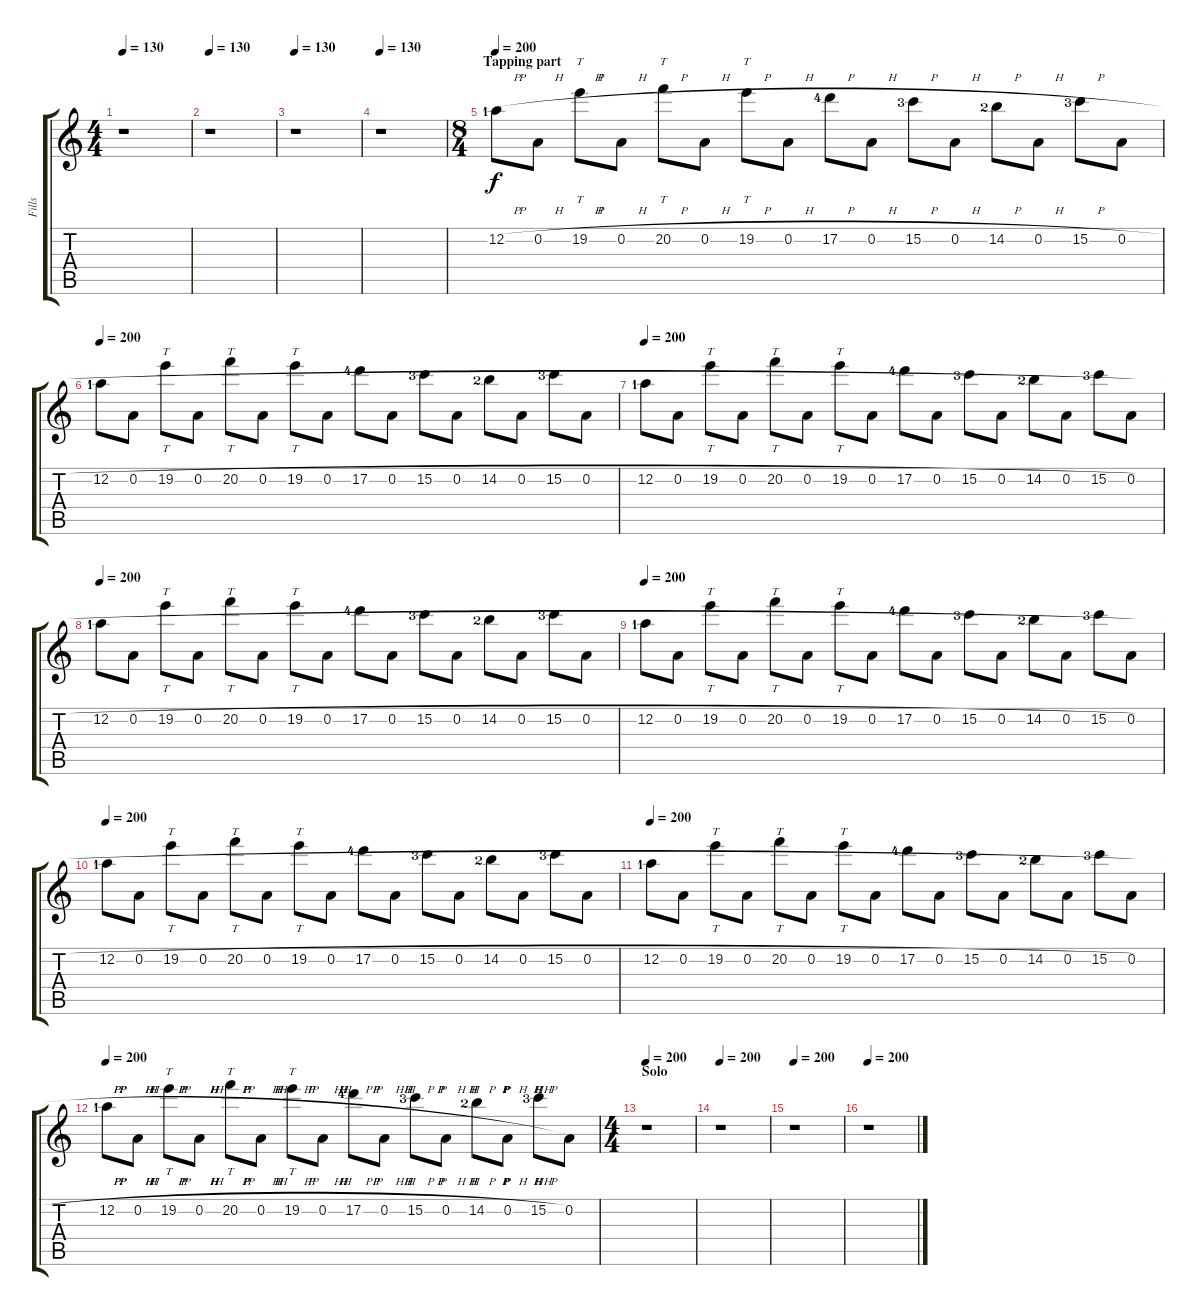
\track ("Fills" "Fills") {instrument acousticguitarsteel}
\staff {score tabs}
\tuning (D4 A3 F3 C3 G2 D2) {hide}
\ts (4 4)
\tempo 130
\clef g2
\ks c
r.1{dy f} |
\tempo 130
r.1 |
\tempo 130
r.1 |
\tempo 130
r.1 |
\ts (8 4)
\section ("" "Tapping part")
\tempo 200
12.2{h lf 2}.8{volume 11 instrument overdrivenguitar} 0.2{h}.8 19.2{h}.8{tt} 0.2{h}.8 20.2{h}.8{tt} 0.2{h}.8 19.2{h}.8{tt} 0.2{h}.8 17.2{h lf 5}.8 0.2{h}.8 15.2{h lf 4}.8 0.2{h}.8 14.2{h lf 3}.8 0.2{h}.8 15.2{h lf 4}.8 0.2{h}.8 |
\tempo 200
12.2{h lf 2}.8 0.2{h}.8 19.2{h}.8{tt} 0.2{h}.8 20.2{h}.8{tt} 0.2{h}.8 19.2{h}.8{tt} 0.2{h}.8 17.2{h lf 5}.8 0.2{h}.8 15.2{h lf 4}.8 0.2{h}.8 14.2{h lf 3}.8 0.2{h}.8 15.2{h lf 4}.8 0.2{h}.8 |
\tempo 200
12.2{h lf 2}.8 0.2{h}.8 19.2{h}.8{tt} 0.2{h}.8 20.2{h}.8{tt} 0.2{h}.8 19.2{h}.8{tt} 0.2{h}.8 17.2{h lf 5}.8 0.2{h}.8 15.2{h lf 4}.8 0.2{h}.8 14.2{h lf 3}.8 0.2{h}.8 15.2{h lf 4}.8 0.2{h}.8 |
\tempo 200
12.2{h lf 2}.8 0.2{h}.8 19.2{h}.8{tt} 0.2{h}.8 20.2{h}.8{tt} 0.2{h}.8 19.2{h}.8{tt} 0.2{h}.8 17.2{h lf 5}.8 0.2{h}.8 15.2{h lf 4}.8 0.2{h}.8 14.2{h lf 3}.8 0.2{h}.8 15.2{h lf 4}.8 0.2{h}.8 |
\tempo 200
12.2{h lf 2}.8 0.2{h}.8 19.2{h}.8{tt} 0.2{h}.8 20.2{h}.8{tt} 0.2{h}.8 19.2{h}.8{tt} 0.2{h}.8 17.2{h lf 5}.8 0.2{h}.8 15.2{h lf 4}.8 0.2{h}.8 14.2{h lf 3}.8 0.2{h}.8 15.2{h lf 4}.8 0.2{h}.8 |
\tempo 200
12.2{h lf 2}.8 0.2{h}.8 19.2{h}.8{tt} 0.2{h}.8 20.2{h}.8{tt} 0.2{h}.8 19.2{h}.8{tt} 0.2{h}.8 17.2{h lf 5}.8 0.2{h}.8 15.2{h lf 4}.8 0.2{h}.8 14.2{h lf 3}.8 0.2{h}.8 15.2{h lf 4}.8 0.2{h}.8 |
\tempo 200
12.2{h lf 2}.8 0.2{h}.8 19.2{h}.8{tt} 0.2{h}.8 20.2{h}.8{tt} 0.2{h}.8 19.2{h}.8{tt} 0.2{h}.8 17.2{h lf 5}.8 0.2{h}.8 15.2{h lf 4}.8 0.2{h}.8 14.2{h lf 3}.8 0.2{h}.8 15.2{h lf 4}.8 0.2{h}.8 |
\tempo 200
12.2{h lf 2}.8 0.2{h}.8 19.2{h}.8{tt} 0.2{h}.8 20.2{h}.8{tt} 0.2{h}.8 19.2{h}.8{tt} 0.2{h}.8 17.2{h lf 5}.8 0.2{h}.8 15.2{h lf 4}.8 0.2{h}.8 14.2{h lf 3}.8 0.2{h}.8 15.2{h lf 4}.8 0.2.8 |
\ts (4 4)
\section ("" "Solo")
\tempo 200
r.1 |
\tempo 200
r.1 |
\tempo 200
r.1 |
\tempo 200
r.1
